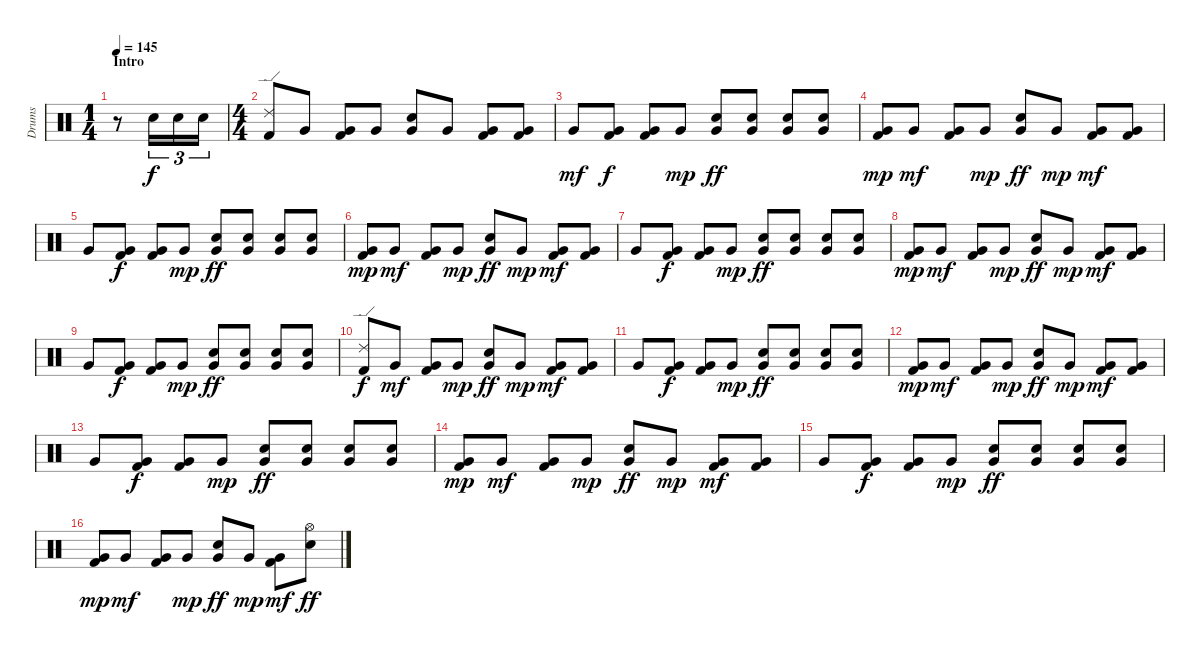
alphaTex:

\track ("Drums" "Drums") {instrument percussion}
\staff {score}
\articulation defaults
\ts (1 4)
\section ("" "Intro")
\tempo 145
\clef neutral
\ks c
r.8{dy f} "Snare (hit) 2".16{tu (3 2)} "Snare (hit) 2".16{tu (3 2)} "Snare (hit) 2".16{tu (3 2)} |
\ts (4 4)
("Ride (edge) 2" "Kick (hit) 2").8 "Very Low Tom (hit)".8 ("Very Low Tom (hit)" "Kick (hit) 2").8 "Very Low Tom (hit)".8 ("Very Low Tom (hit)" "Snare (hit) 2").8 "Very Low Tom (hit)".8 ("Very Low Tom (hit)" "Kick (hit) 2").8 ("Very Low Tom (hit)" "Kick (hit) 2").8 |
"Very Low Tom (hit)".8{dy mf} ("Very Low Tom (hit)" "Kick (hit) 2").8{dy f} ("Very Low Tom (hit)" "Kick (hit) 2").8 "Very Low Tom (hit)".8{dy mp} ("Very Low Tom (hit)" "Snare (hit) 2").8{dy ff} ("Very Low Tom (hit)" "Snare (hit) 2").8 ("Very Low Tom (hit)" "Snare (hit) 2").8 ("Very Low Tom (hit)" "Snare (hit) 2").8 |
("Very Low Tom (hit)" "Kick (hit) 2").8{dy mp} "Very Low Tom (hit)".8{dy mf} ("Very Low Tom (hit)" "Kick (hit) 2").8 "Very Low Tom (hit)".8{dy mp} ("Very Low Tom (hit)" "Snare (hit) 2").8{dy ff} "Very Low Tom (hit)".8{dy mp} ("Very Low Tom (hit)" "Kick (hit) 2").8{dy mf} ("Very Low Tom (hit)" "Kick (hit) 2").8 |
"Very Low Tom (hit)".8 ("Very Low Tom (hit)" "Kick (hit) 2").8{dy f} ("Very Low Tom (hit)" "Kick (hit) 2").8 "Very Low Tom (hit)".8{dy mp} ("Very Low Tom (hit)" "Snare (hit) 2").8{dy ff} ("Very Low Tom (hit)" "Snare (hit) 2").8 ("Very Low Tom (hit)" "Snare (hit) 2").8 ("Very Low Tom (hit)" "Snare (hit) 2").8 |
("Very Low Tom (hit)" "Kick (hit) 2").8{dy mp} "Very Low Tom (hit)".8{dy mf} ("Very Low Tom (hit)" "Kick (hit) 2").8 "Very Low Tom (hit)".8{dy mp} ("Very Low Tom (hit)" "Snare (hit) 2").8{dy ff} "Very Low Tom (hit)".8{dy mp} ("Very Low Tom (hit)" "Kick (hit) 2").8{dy mf} ("Very Low Tom (hit)" "Kick (hit) 2").8 |
"Very Low Tom (hit)".8 ("Very Low Tom (hit)" "Kick (hit) 2").8{dy f} ("Very Low Tom (hit)" "Kick (hit) 2").8 "Very Low Tom (hit)".8{dy mp} ("Very Low Tom (hit)" "Snare (hit) 2").8{dy ff} ("Very Low Tom (hit)" "Snare (hit) 2").8 ("Very Low Tom (hit)" "Snare (hit) 2").8 ("Very Low Tom (hit)" "Snare (hit) 2").8 |
("Very Low Tom (hit)" "Kick (hit) 2").8{dy mp} "Very Low Tom (hit)".8{dy mf} ("Very Low Tom (hit)" "Kick (hit) 2").8 "Very Low Tom (hit)".8{dy mp} ("Very Low Tom (hit)" "Snare (hit) 2").8{dy ff} "Very Low Tom (hit)".8{dy mp} ("Very Low Tom (hit)" "Kick (hit) 2").8{dy mf} ("Very Low Tom (hit)" "Kick (hit) 2").8 |
"Very Low Tom (hit)".8 ("Very Low Tom (hit)" "Kick (hit) 2").8{dy f} ("Very Low Tom (hit)" "Kick (hit) 2").8 "Very Low Tom (hit)".8{dy mp} ("Very Low Tom (hit)" "Snare (hit) 2").8{dy ff} ("Very Low Tom (hit)" "Snare (hit) 2").8 ("Very Low Tom (hit)" "Snare (hit) 2").8 ("Very Low Tom (hit)" "Snare (hit) 2").8 |
("Ride (edge) 2" "Kick (hit) 2").8{dy f} "Very Low Tom (hit)".8{dy mf} ("Very Low Tom (hit)" "Kick (hit) 2").8 "Very Low Tom (hit)".8{dy mp} ("Very Low Tom (hit)" "Snare (hit) 2").8{dy ff} "Very Low Tom (hit)".8{dy mp} ("Very Low Tom (hit)" "Kick (hit) 2").8{dy mf} ("Very Low Tom (hit)" "Kick (hit) 2").8 |
"Very Low Tom (hit)".8 ("Very Low Tom (hit)" "Kick (hit) 2").8{dy f} ("Very Low Tom (hit)" "Kick (hit) 2").8 "Very Low Tom (hit)".8{dy mp} ("Very Low Tom (hit)" "Snare (hit) 2").8{dy ff} ("Very Low Tom (hit)" "Snare (hit) 2").8 ("Very Low Tom (hit)" "Snare (hit) 2").8 ("Very Low Tom (hit)" "Snare (hit) 2").8 |
("Very Low Tom (hit)" "Kick (hit) 2").8{dy mp} "Very Low Tom (hit)".8{dy mf} ("Very Low Tom (hit)" "Kick (hit) 2").8 "Very Low Tom (hit)".8{dy mp} ("Very Low Tom (hit)" "Snare (hit) 2").8{dy ff} "Very Low Tom (hit)".8{dy mp} ("Very Low Tom (hit)" "Kick (hit) 2").8{dy mf} ("Very Low Tom (hit)" "Kick (hit) 2").8 |
"Very Low Tom (hit)".8 ("Very Low Tom (hit)" "Kick (hit) 2").8{dy f} ("Very Low Tom (hit)" "Kick (hit) 2").8 "Very Low Tom (hit)".8{dy mp} ("Very Low Tom (hit)" "Snare (hit) 2").8{dy ff} ("Very Low Tom (hit)" "Snare (hit) 2").8 ("Very Low Tom (hit)" "Snare (hit) 2").8 ("Very Low Tom (hit)" "Snare (hit) 2").8 |
("Very Low Tom (hit)" "Kick (hit) 2").8{dy mp} "Very Low Tom (hit)".8{dy mf} ("Very Low Tom (hit)" "Kick (hit) 2").8 "Very Low Tom (hit)".8{dy mp} ("Very Low Tom (hit)" "Snare (hit) 2").8{dy ff} "Very Low Tom (hit)".8{dy mp} ("Very Low Tom (hit)" "Kick (hit) 2").8{dy mf} ("Very Low Tom (hit)" "Kick (hit) 2").8 |
"Very Low Tom (hit)".8 ("Very Low Tom (hit)" "Kick (hit) 2").8{dy f} ("Very Low Tom (hit)" "Kick (hit) 2").8 "Very Low Tom (hit)".8{dy mp} ("Very Low Tom (hit)" "Snare (hit) 2").8{dy ff} ("Very Low Tom (hit)" "Snare (hit) 2").8 ("Very Low Tom (hit)" "Snare (hit) 2").8 ("Very Low Tom (hit)" "Snare (hit) 2").8 |
("Very Low Tom (hit)" "Kick (hit) 2").8{dy mp} "Very Low Tom (hit)".8{dy mf} ("Very Low Tom (hit)" "Kick (hit) 2").8 "Very Low Tom (hit)".8{dy mp} ("Very Low Tom (hit)" "Snare (hit) 2").8{dy ff} "Very Low Tom (hit)".8{dy mp} ("Very Low Tom (hit)" "Kick (hit) 2").8{dy mf} ("Hi-Hat (open)" "Snare (hit) 2").8{dy ff}
